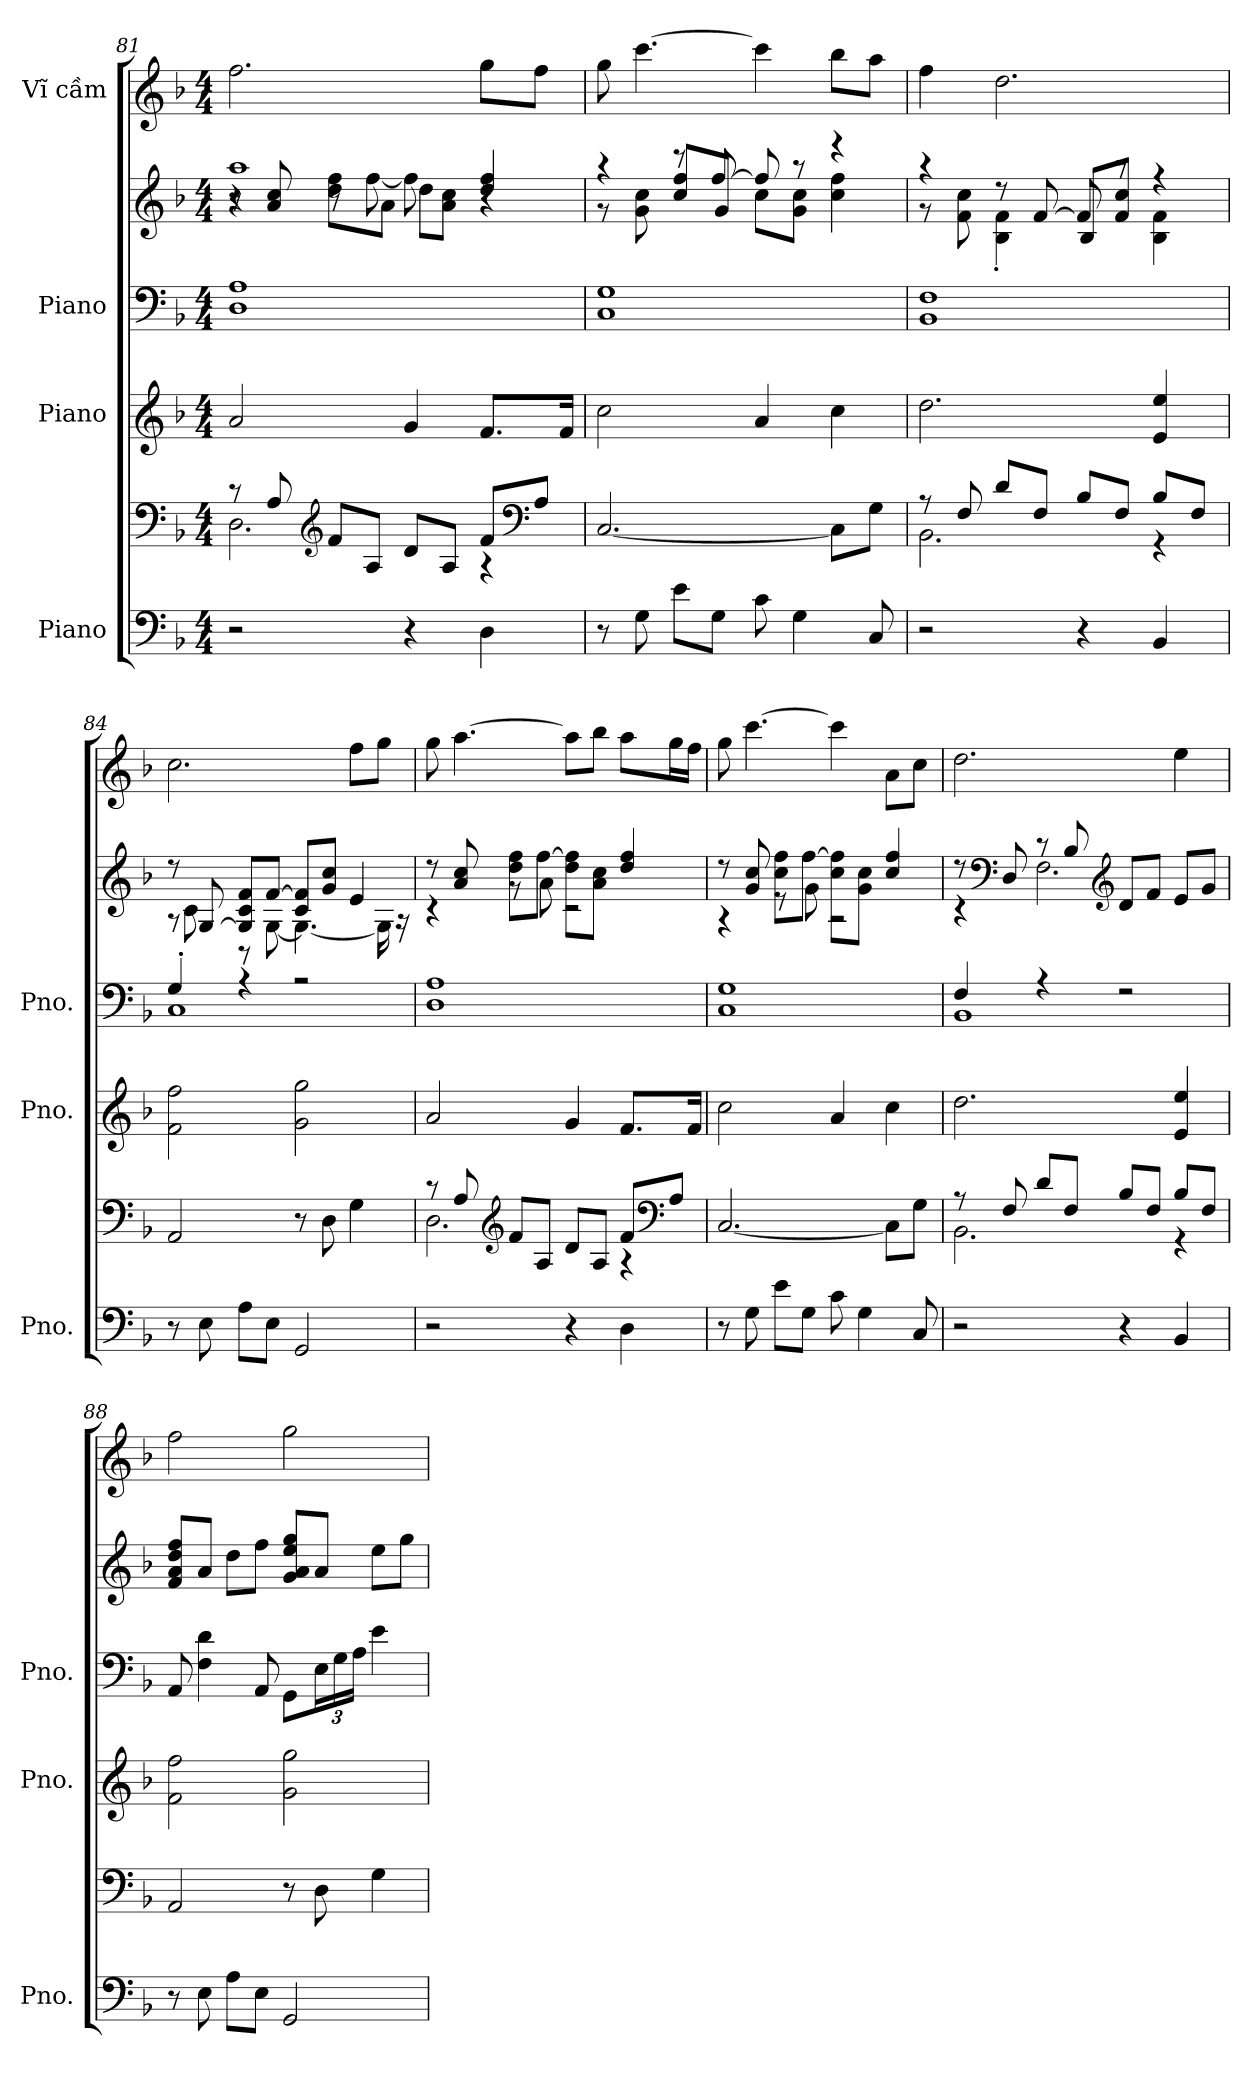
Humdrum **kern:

**kern	**kern	**kern	**kern	**kern	**kern
*part4	*part4	*part3	*part2	*part2	*part1
*staff6	*staff5	*staff4	*staff3	*staff2	*staff1
*I"Piano	*	*I"Piano	*I"Piano	*	*I"Vĩ cầm
*I'Pno.	*	*I'Pno.	*I'Pno.	*	*
*clefF4	*clefF4	*clefG2	*clefF4	*clefG2	*clefG2
*k[b-]	*k[b-]	*k[b-]	*k[b-]	*k[b-]	*k[b-]
*M4/4	*M4/4	*M4/4	*M4/4	*M4/4	*M4/4
=81	=81	=81	=81	=81	=81
*	*^	*	*	*^	*
*	*	*	*	*	*	*^	*
2r	8r	2.D\	2a/	1D 1A	1aa	4r	8r	2.ff\
.	8A/	.	.	.	.	.	8a/ 8cc/	.
*	*clefG2	*	*	*	*	*	*	*
.	8f/L	.	.	.	.	8r	8dd\ 8ff\L	.
.	8A/J	.	.	.	.	[8ff\	8a\J	.
4r	8d/L	.	4g/	.	.	8ff\]	8dd\L	.
.	8A/J	.	.	.	.	8r	8a\ 8cc\J	.
4D\	8f/L	4r	8.f/L	.	.	4r	4dd/ 4ff/	8gg\L
*	*clefF4	*	*	*	*	*	*	*
.	8A/J	.	.	.	.	.	.	8ff\J
.	.	.	16f/Jk	.	.	.	.	.
*	*v	*v	*	*	*	*v	*v	*
=82	=82	=82	=82	=82	=82	=82
8r	[2.C/	2cc\	1C 1G	4r	8r	8gg\
8G\	.	.	.	.	8g\ 8cc\	[4.ccc\
8e\L	.	.	.	8r	8cc/ 8ff/L	.
8G\J	.	.	.	[8ff/	8g/J	.
8c\	.	4a/	.	8ff/]	8cc\L	4ccc\]
4G\	.	.	.	8r	8g\ 8cc\J	.
.	8C\L]	4cc\	.	4r	4cc\ 4ff\	8bb-\L
8C/	8G\J	.	.	.	.	8aa\J
=83	=83	=83	=83	=83	=83	=83
*	*^	*	*	*	*	*
2r	8r	2.BB-\	2.dd\	1BB- 1F	4r	8r	4ff\
.	8F/	.	.	.	.	8f\ 8cc\	.
.	8d/L	.	.	.	8r	4B-\' 4f\'	2.dd\
.	8F/J	.	.	.	[8f/	.	.
4r	8B-/L	.	.	.	8f/]	8B-/L	.
.	8F/J	.	.	.	8r	8f/ 8cc/J	.
4BB-/	8B-/L	4r	4e/ 4ee/	.	4r	4B-\ 4f\	.
.	8F/J	.	.	.	.	.	.
*	*v	*v	*	*	*	*	*
=84	=84	=84	=84	=84	=84	=84
*	*	*	*^	*	*	*
8r	2AA/	2f\ 2ff\	4G'/	1C	8r	8r	2.cc\
8E\	.	.	.	.	[8G/	8c\	.
8A\L	.	.	4r	.	8G]/ 8c/ 8f/L	8r	.
8E\J	.	.	.	.	[8f/J	[8G\	.
2GG/	8r	2g\ 2gg\	2r	.	8c/ 8f]/L	4.G\_	.
.	8D\	.	.	.	8g/ 8cc/J	.	.
.	4G\	.	.	.	4e/	.	8ff\L
.	.	.	.	.	.	16G\]	8gg\J
.	.	.	.	.	.	16r	.
*	*	*	*v	*v	*	*	*
=85	=85	=85	=85	=85	=85	=85
*	*^	*	*	*	*	*
2r	8r	2.D\	2a/	1D 1A	8r	4r	8gg\
.	8A/	.	.	.	8a/ 8cc/	.	[4.aa\
*	*clefG2	*	*	*	*	*	*
.	8f/L	.	.	.	8dd\ 8ff\L	8r	.
.	8A/J	.	.	.	[8ff\J	8a\	.
4r	8d/L	.	4g/	.	8dd\ 8ff]\L	2r	8aa\L]
.	8A/J	.	.	.	8a\ 8cc\J	.	8bb-\J
4D\	8f/L	4r	8.f/L	.	4dd/ 4ff/	.	8aa\L
*	*clefF4	*	*	*	*	*	*
.	8A/J	.	.	.	.	.	16gg\L
.	.	.	16f/Jk	.	.	.	16ff\JJ
*	*v	*v	*	*	*	*	*
!!LO:LB:g=z
=86	=86	=86	=86	=86	=86	=86
8r	[2.C/	2cc\	1C 1G	8r	4r	8gg\
8G\	.	.	.	8g/ 8cc/	.	[4.ccc\
8e\L	.	.	.	8cc\ 8ff\L	8r	.
8G\J	.	.	.	[8ff\J	8g\	.
8c\	.	4a/	.	8cc\ 8ff]\L	2r	4ccc\]
4G\	.	.	.	8g\ 8cc\J	.	.
.	8C\L]	4cc\	.	4cc/ 4ff/	.	8a\L
8C/	8G\J	.	.	.	.	8cc\J
=87	=87	=87	=87	=87	=87	=87
*	*^	*	*^	*	*	*
2r	8r	2.BB-\	2.dd\	4F/	1BB-	8r	4r	2.dd\
*	*	*	*	*	*	*clefF4	*	*
.	8F/	.	.	.	.	8D/	.	.
.	8d/L	.	.	4r	.	8r	2.F\	.
.	8F/J	.	.	.	.	8B-/	.	.
*	*	*	*	*	*	*clefG2	*	*
4r	8B-/L	.	.	2r	.	8d/L	.	.
.	8F/J	.	.	.	.	8f/J	.	.
4BB-/	8B-/L	4r	4e/ 4ee/	.	.	8e/L	.	4ee\
.	8F/J	.	.	.	.	8g/J	.	.
*	*	*	*	*v	*v	*	*	*
*	*v	*v	*	*	*v	*v	*
=88	=88	=88	=88	=88	=88
8r	2AA/	2f\ 2ff\	8AA/	8f/ 8a/ 8dd/ 8ff/L	2ff\
8E\	.	.	4F\ 4d\	8a/J	.
8A\L	.	.	.	8dd\L	.
8E\J	.	.	8AA/	8ff\J	.
2GG/	8r	2g\ 2gg\	8GG\L	8g/ 8a/ 8ee/ 8gg/L	2gg\
*	*	*	*Xbrackettup	*	*
.	8D\	.	24E\L	8a/J	.
.	.	.	24G\	.	.
.	.	.	24A\JJ	.	.
.	4G\	.	4e\	8ee\L	.
.	.	.	.	8gg\J	.
=	=	=	=	=	=
*-	*-	*-	*-	*-	*-
